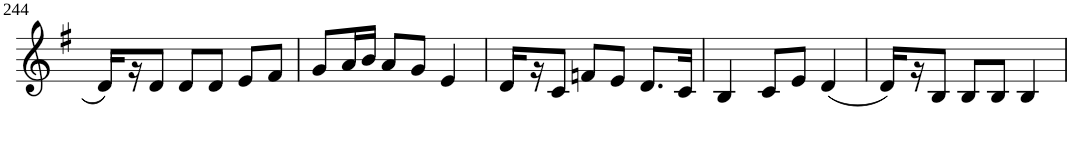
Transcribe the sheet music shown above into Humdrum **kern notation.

**kern
*part1
*staff1
*I"Violin
!!LO:PB:g=z
*clefG2
*k[f#]
*G:
*M3/4
=244
16d/LL
16r
8d/J
8d/L
8d/J
8e/L
8f#/J
=245
8g/L
16a/L
16b/JJ
8a/L
8g/J
4e/
=246
16d/LL
16r
8c/J
8fn/L
8e/J
8.d/L
16c/Jk
=247
4B/
8c/L
8e/J
(4d/
=248
16d/LL)
16r
8B/J
8B/L
8B/J
4B/
=
*-
